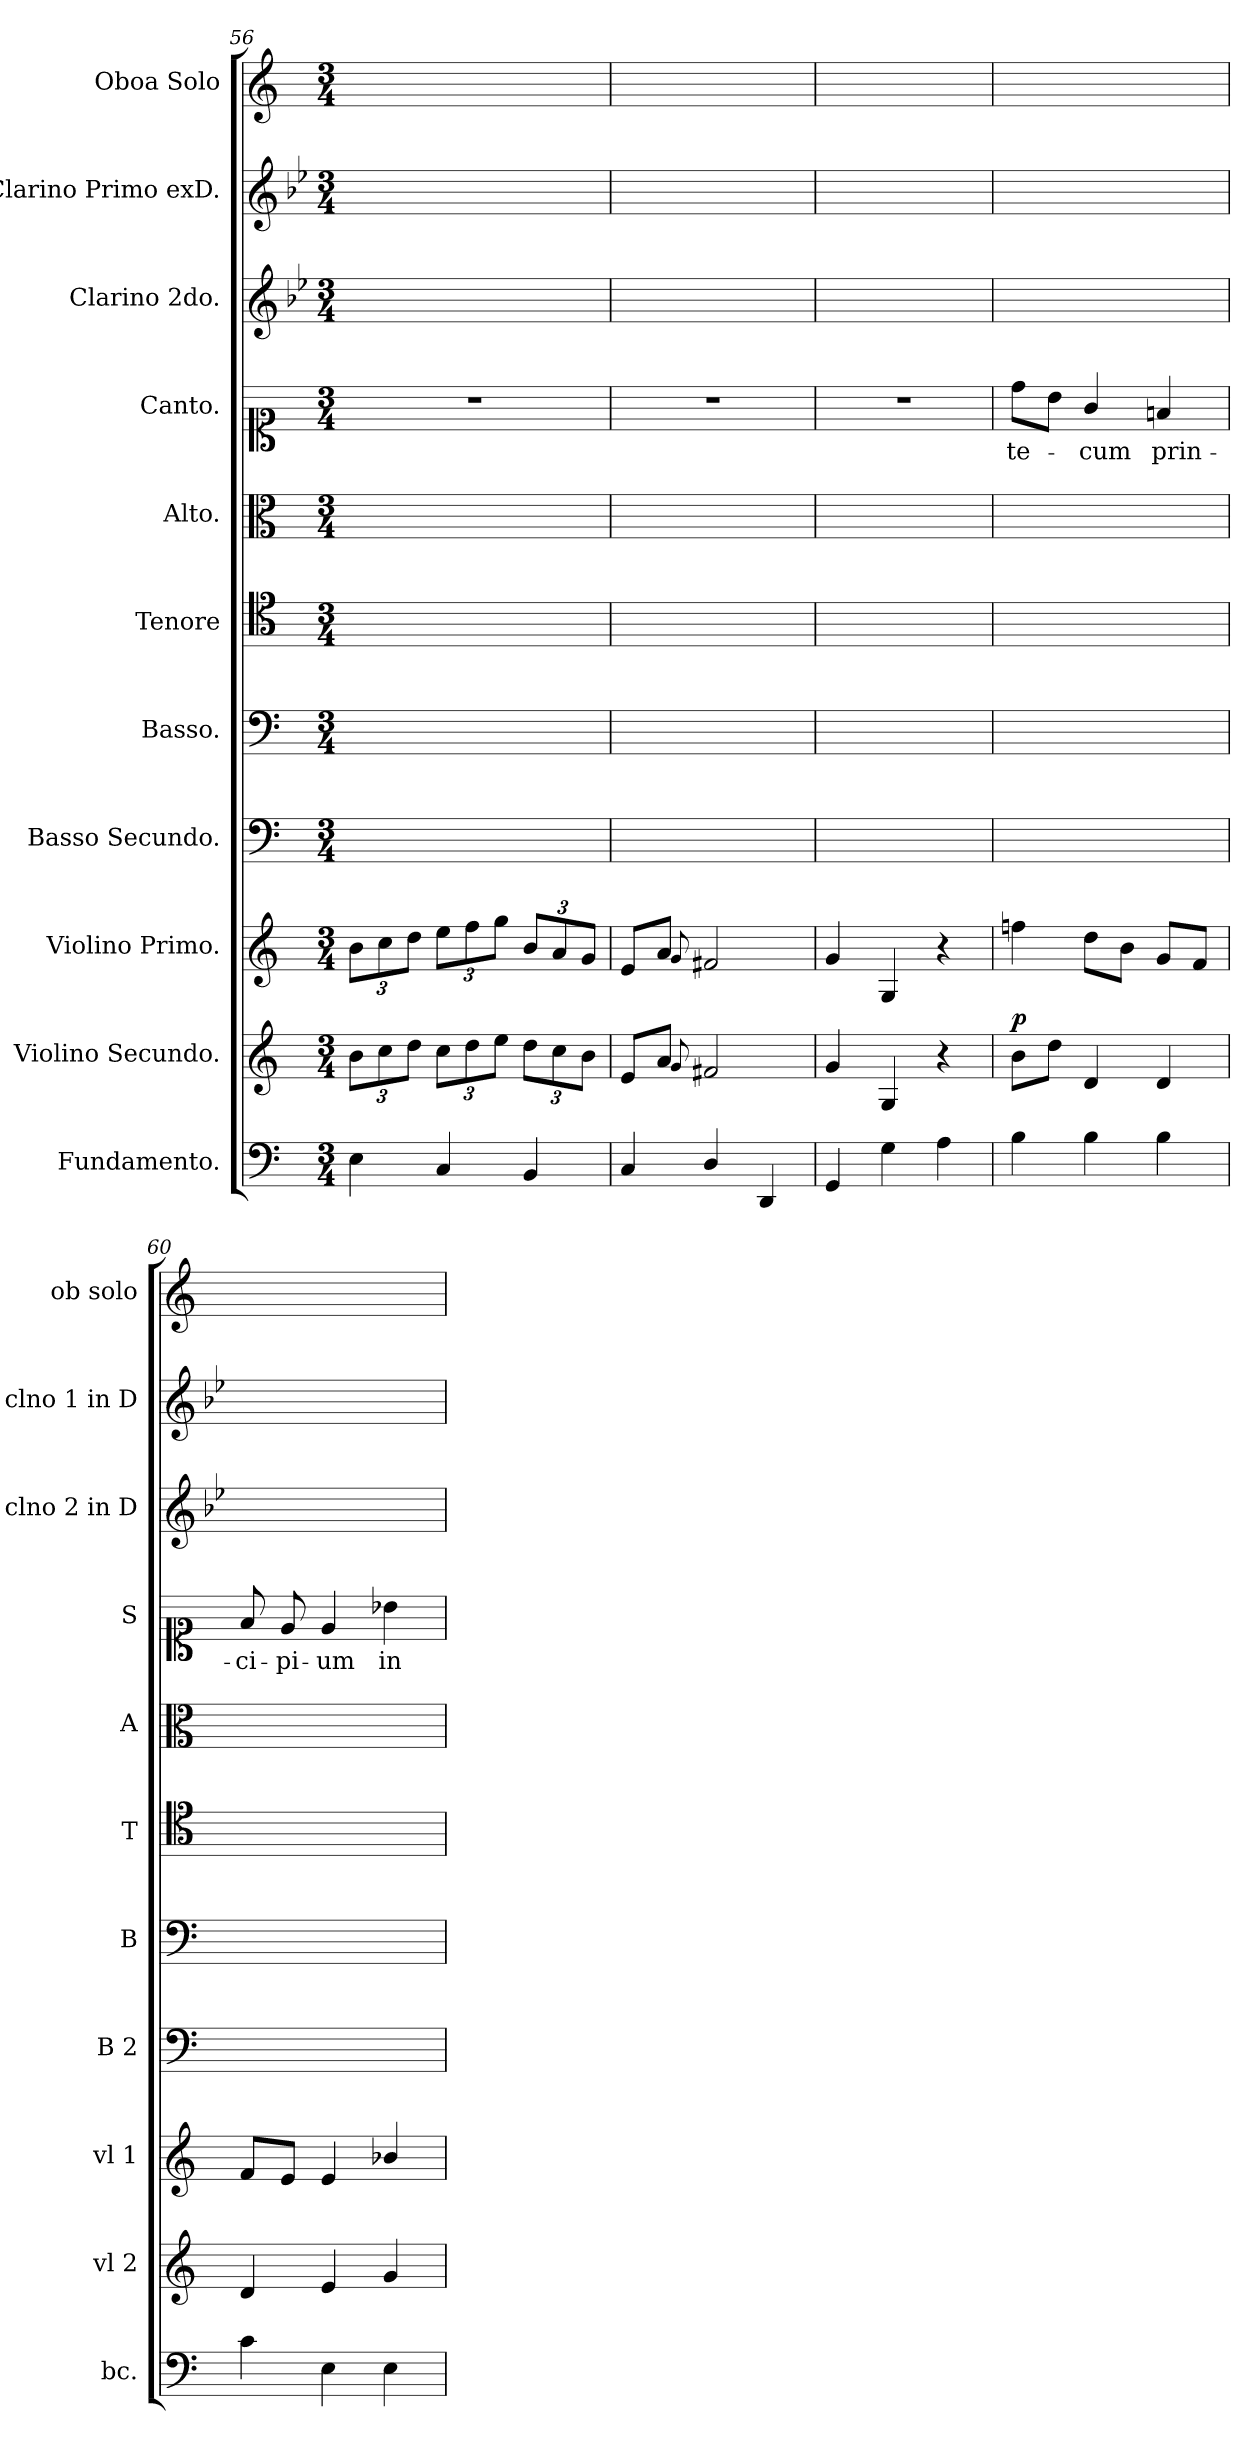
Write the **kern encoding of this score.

**kern	**kern	**dynam	**kern	**kern	**kern	**kern	**kern	**kern	**text	**kern	**kern	**kern
*part11	*part10	*part10	*part9	*part8	*part7	*part6	*part5	*part4	*part4	*part3	*part2	*part1
*staff11	*staff10	*staff10	*staff9	*staff8	*staff7	*staff6	*staff5	*staff4	*staff4	*staff3	*staff2	*staff1
*I"Fundamento.	*I"Violino Secundo.	*	*I"Violino Primo.	*I"Basso Secundo.	*I"Basso.	*I"Tenore	*I"Alto.	*I"Canto.	*	*I"Clarino 2do.	*I"Clarino Primo exD.	*I"Oboa Solo
*I'bc.	*I'vl 2	*	*I'vl 1	*I'B 2	*I'B	*I'T	*I'A	*I'S	*	*I'clno 2 in D	*I'clno 1 in D	*I'ob solo
*clefF4	*clefG2	*	*clefG2	*clefF4	*clefF4	*clefC4	*clefC3	*clefC1	*	*clefG2	*clefG2	*clefG2
*	*	*	*	*	*	*	*	*	*	*ITrd-1c-2	*ITrd-1c-2	*
*k[]	*k[]	*	*k[]	*k[]	*k[]	*k[]	*k[]	*k[]	*	*k[]	*k[]	*k[]
*M3/4	*M3/4	*	*M3/4	*M3/4	*M3/4	*M3/4	*M3/4	*M3/4	*	*M3/4	*M3/4	*M3/4
=56	=56	=56	=56	=56	=56	=56	=56	=56	=56	=56	=56	=56
4E\	12b\L	.	12b\L	2.ryy	2.ryy	2.ryy	2.ryy	2.r	.	2.ryy	2.ryy	2.ryy
.	12cc\	.	12cc\	.	.	.	.	.	.	.	.	.
.	12dd\J	.	12dd\J	.	.	.	.	.	.	.	.	.
4C/	12cc\L	.	12ee\L	.	.	.	.	.	.	.	.	.
.	12dd\	.	12ff\	.	.	.	.	.	.	.	.	.
.	12ee\J	.	12gg\J	.	.	.	.	.	.	.	.	.
4BB/	12dd\L	.	12b/L	.	.	.	.	.	.	.	.	.
.	12cc\	.	12a/	.	.	.	.	.	.	.	.	.
.	12b\J	.	12g/J	.	.	.	.	.	.	.	.	.
=57	=57	=57	=57	=57	=57	=57	=57	=57	=57	=57	=57	=57
4C/	8e/L	.	8e/L	2.ryy	2.ryy	2.ryy	2.ryy	2.r	.	2.ryy	2.ryy	2.ryy
.	8a/J	.	8a/J	.	.	.	.	.	.	.	.	.
.	8qqg/	.	8qqg/	.	.	.	.	.	.	.	.	.
4D/	2f#X/	.	2f#X/	.	.	.	.	.	.	.	.	.
4DD/	.	.	.	.	.	.	.	.	.	.	.	.
=58	=58	=58	=58	=58	=58	=58	=58	=58	=58	=58	=58	=58
4GG/	4g/	.	4g/	2.ryy	2.ryy	2.ryy	2.ryy	2.r	.	2.ryy	2.ryy	2.ryy
4G\	4G/	.	4G/	.	.	.	.	.	.	.	.	.
4A\	4r	.	4r	.	.	.	.	.	.	.	.	.
=59	=59	=59	=59	=59	=59	=59	=59	=59	=59	=59	=59	=59
!	!	!LO:DY:a	!	!	!	!	!	!	!	!	!	!
4B\	8b\L	p.	4ffn\	2.ryy	2.ryy	2.ryy	2.ryy	8dd\L	te-	2.ryy	2.ryy	2.ryy
.	8dd\J	.	.	.	.	.	.	8b\J	.	.	.	.
4B\	4d/	.	8dd\L	.	.	.	.	4g/	-cum	.	.	.
.	.	.	8b\J	.	.	.	.	.	.	.	.	.
4B\	4d/	.	8g/L	.	.	.	.	4fn/	prin-	.	.	.
.	.	.	8f/J	.	.	.	.	.	.	.	.	.
=60	=60	=60	=60	=60	=60	=60	=60	=60	=60	=60	=60	=60
4c\	4d/	.	8f/L	2.ryy	2.ryy	2.ryy	2.ryy	8f/	-ci-	2.ryy	2.ryy	2.ryy
.	.	.	8e/J	.	.	.	.	8e/	-pi-	.	.	.
4E\	4e/	.	4e/	.	.	.	.	4e/	-um	.	.	.
4E\	4g/	.	4b-X/	.	.	.	.	4b-X\	in	.	.	.
=	=	=	=	=	=	=	=	=	=	=	=	=
*-	*-	*-	*-	*-	*-	*-	*-	*-	*-	*-	*-	*-
